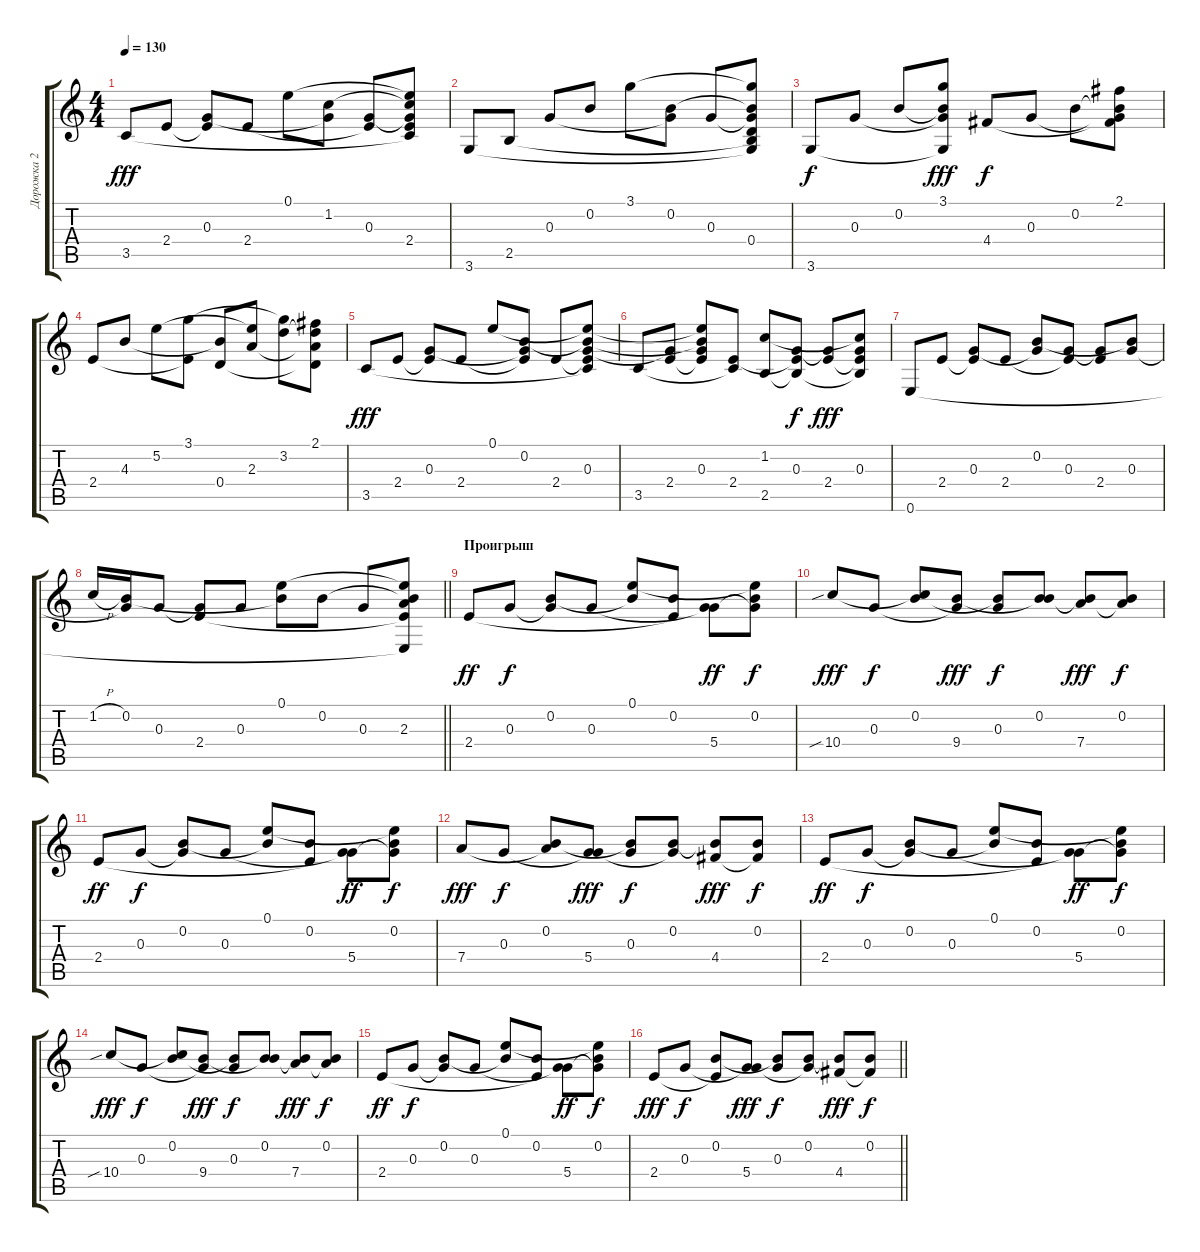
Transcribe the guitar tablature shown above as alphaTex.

\track ("Дорожка 2" "Дорожка 2") {instrument acousticguitarsteel}
\staff {score tabs}
\tuning (E4 B3 G3 D3 A2 E2) {hide}
\ts (4 4)
\tempo 130
\clef g2
\ks c
3.5.8{dy fff} 2.4.8 (0.3 2.4{t}).8 2.4.8 0.1.8 (1.2 0.3{t}).8 (0.3 2.4{t}).8 (0.1{t} 1.2{t} 0.3{t} 2.4 3.5{t}).8 |
3.6.8 2.5.8 0.3.8 0.2.8 3.1.8 (0.2 0.3{t}).8 0.3.8 (3.1{t} 0.2{t} 0.3{t} 0.4 2.5{t} 3.6{t}).8 |
3.6.8{dy f} 0.3.8 0.2.8 (3.1 0.2{t} 0.3{t} 3.6{t}).8{dy fff} 4.4.8{dy f} 0.3.8 0.2.8 (2.1 0.2{t} 0.3{t} 4.4{t}).8 |
2.4.8 4.3.8 5.2.8 (3.1 2.4{t}).8 (4.3{t} 0.4).8 (5.2{t} 2.3).8 (3.1{t} 3.2).8 (2.1 3.2{t} 2.3{t} 0.4{t}).8 |
3.5.8{dy fff} 2.4.8 (0.3 2.4{t}).8 2.4.8 0.1.8 (0.2 0.3{t} 2.4{t}).8 2.4.8 (0.1{t} 0.2{t} 0.3 2.4{t} 3.5{t}).8 |
3.5.8 (0.3{t} 2.4).8 (0.1{t} 0.2{t} 0.3 2.4{t}).8 (2.4 3.5{t}).8 (1.2 2.5).8 (0.3 2.4{t} 2.5{t}).8{dy f} (0.3{t} 2.4).8{dy fff} (1.2{t} 0.3 2.4{t} 2.5{t}).8 |
0.6.8 2.4.8 (0.3 2.4{t}).8 2.4.8 (0.2 0.3{t}).8 (0.3 2.4{t}).8 (0.3{t} 2.4).8 (0.2{t} 0.3).8 |
\barLineRight lightlight
1.2{h}.16 (0.2 0.3{t}).16 0.3.8 (0.3{t} 2.4).8 0.3.8 (0.1 0.2{t}).8 0.2.8 0.3.8 (0.1{t} 0.2{t} 2.3 2.4{t} 0.6{t}).8 |
\section ("" "Проигрыш")
2.4.8{dy ff} 0.3.8{dy f} (0.2 0.3{t}).8 0.3.8 (0.1 0.2{t}).8 (0.2 2.4{t}).8 (0.3{t} 5.4).8{dy ff} (0.1{t} 0.2 5.4{t}).8{dy f} |
10.4{sib}.8{dy fff} 0.3.8{dy f} (0.2 10.4{t}).8 (0.3{t} 9.4).8{dy fff} (0.2{t} 0.3).8{dy f} (0.2 9.4{t}).8 (0.2{t} 7.4).8{dy fff} (0.2 7.4{t}).8{dy f} |
2.4.8{dy ff} 0.3.8{dy f} (0.2 0.3{t}).8 0.3.8 (0.1 0.2{t}).8 (0.2 2.4{t}).8 (0.3{t} 5.4).8{dy ff} (0.1{t} 0.2 5.4{t}).8{dy f} |
7.4.8{dy fff} 0.3.8{dy f} (0.2 7.4{t}).8 (0.3{t} 5.4).8{dy fff} (0.2{t} 0.3).8{dy f} (0.2 5.4{t}).8 (0.2{t} 4.4).8{dy fff} (0.2 4.4{t}).8{dy f} |
2.4.8{dy ff} 0.3.8{dy f} (0.2 0.3{t}).8 0.3.8 (0.1 0.2{t}).8 (0.2 2.4{t}).8 (0.3{t} 5.4).8{dy ff} (0.1{t} 0.2 5.4{t}).8{dy f} |
10.4{sib}.8{dy fff} 0.3.8{dy f} (0.2 10.4{t}).8 (0.3{t} 9.4).8{dy fff} (0.2{t} 0.3).8{dy f} (0.2 9.4{t}).8 (0.2{t} 7.4).8{dy fff} (0.2 7.4{t}).8{dy f} |
2.4.8{dy ff} 0.3.8{dy f} (0.2 0.3{t}).8 0.3.8 (0.1 0.2{t}).8 (0.2 2.4{t}).8 (0.3{t} 5.4).8{dy ff} (0.1{t} 0.2 5.4{t}).8{dy f} |
\barLineRight lightlight
2.4.8{dy fff} 0.3.8{dy f} (0.2 2.4{t}).8 (0.3{t} 5.4).8{dy fff} (0.2{t} 0.3).8{dy f} (0.2 5.4{t}).8 (0.2{t} 4.4).8{dy fff} (0.2 4.4{t}).8{dy f}
